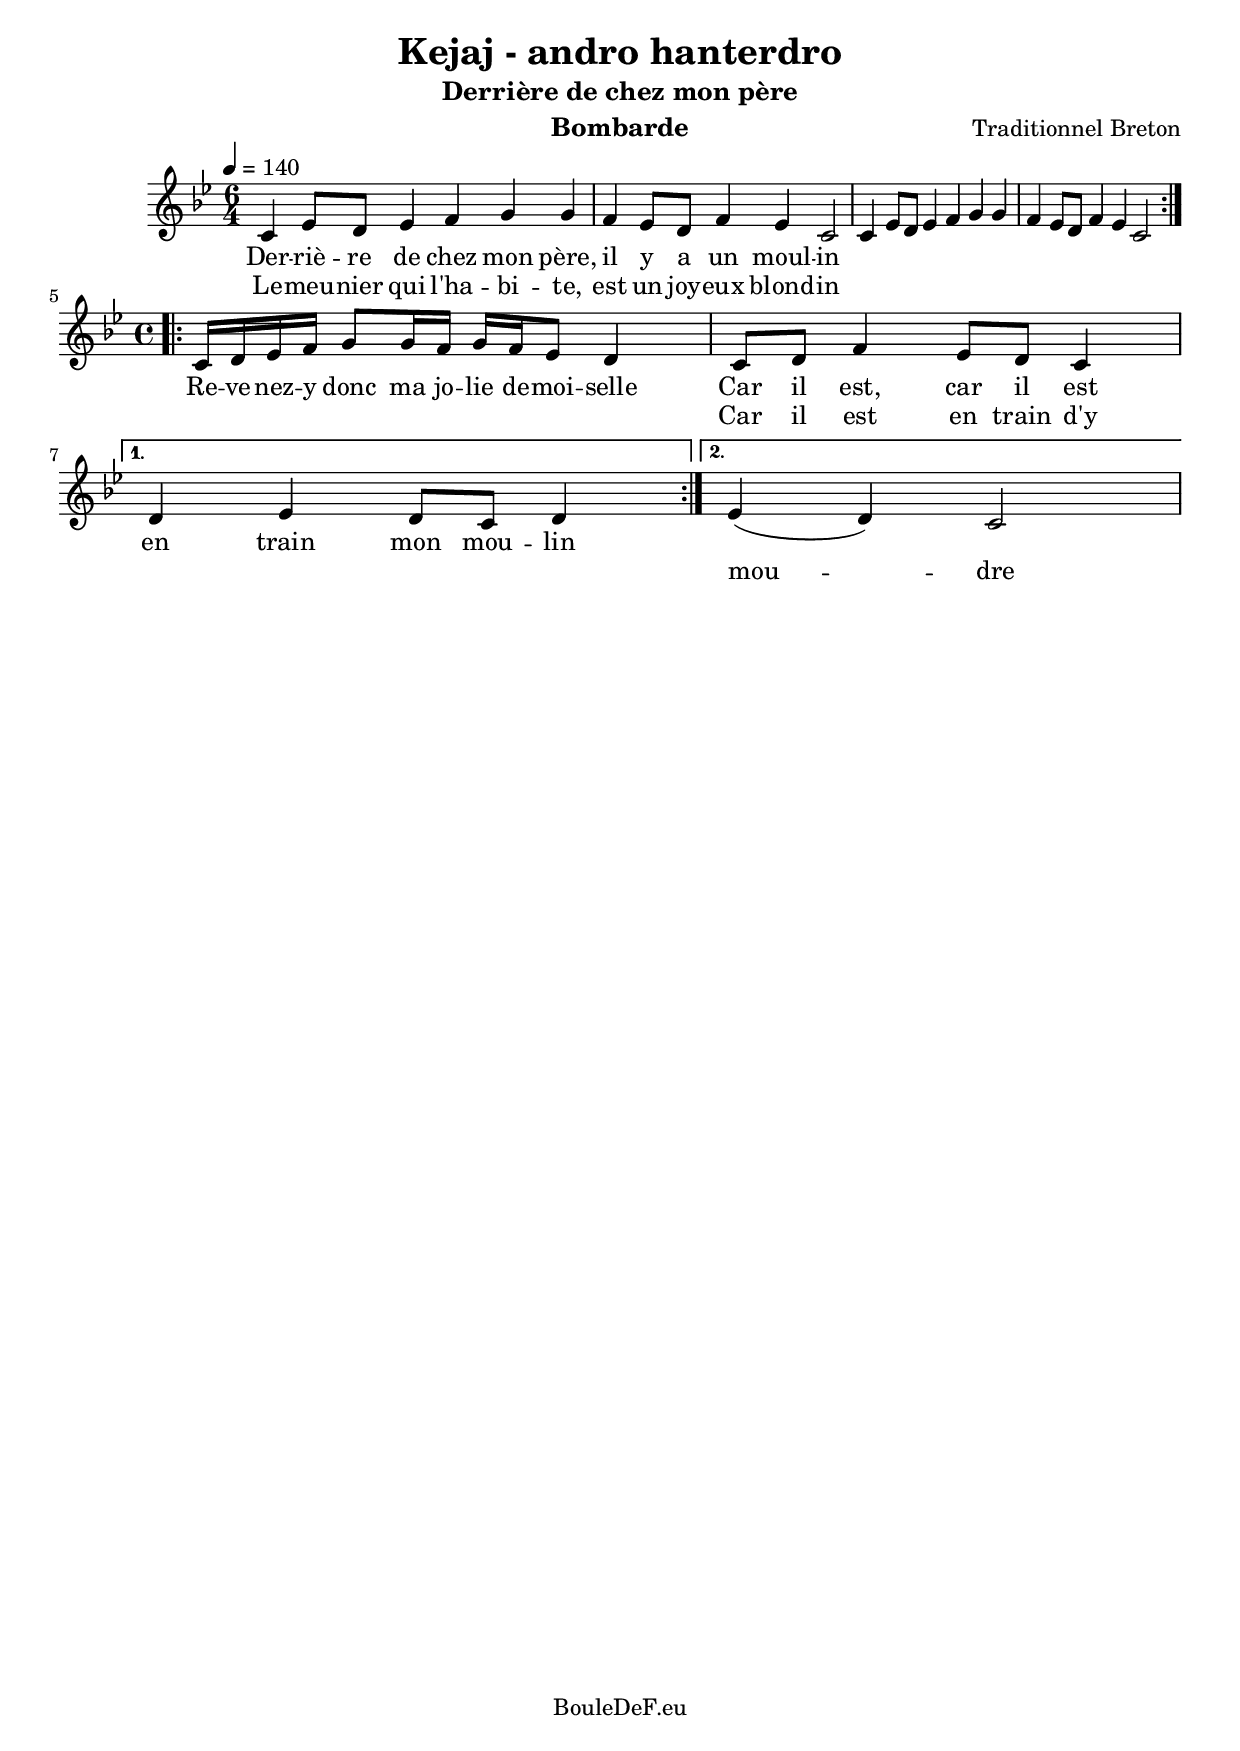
\version "2.16.0"
\include "italiano.ly"

\header {
	title = "Kejaj - andro hanterdro"
	subtitle = "Derrière de chez mon père"
	composer = "Traditionnel Breton"
	instrument = "Bombarde"
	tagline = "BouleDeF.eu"
}

\score {
	\new Staff \relative sib {
		\clef treble
		\key sib \major
		\time 6/4
		\tempo 4 = 140

		\repeat volta 2 {
			do4 mib8 re mib4 fa sol sol
			| fa mib8 re fa4 mib do2
			| do4 mib8 re mib4 fa sol sol
			| fa mib8 re fa4 mib do2
		} \break

		\time 4/4
		\repeat volta 2 {
			do16 re mib fa sol8 sol16 fa sol fa mib8 re4
			| do8 re fa4 mib8 re do4
		}
		\alternative {
			{| re mib re8 do re4}
			{| mib( re) do2}
		}
	}
	\addlyrics {
		Der -- riè -- re de chez mon père,
		| il y a un moul -- in
		\repeat unfold 13 {\skip 1}
		| Re -- ve -- nez -- y donc ma jo -- lie de -- moi -- selle
		| Car il est, car il est en train mon mou -- lin
	}
	\addlyrics {
		Le -- meu -- nier qui l'ha -- bi -- te,
		| est un joy -- eux blond -- in
		\repeat unfold 13 {\skip 1}
		\repeat unfold 11 {\skip 1}
		| Car il est en train d'y \repeat unfold 5 {\skip 1} mou -- dre
	}
	\layout {
		\context {
		\Staff
		\override TimeSignature #'break-visibility = #'#(#f #f #t)
		}
	}
}
